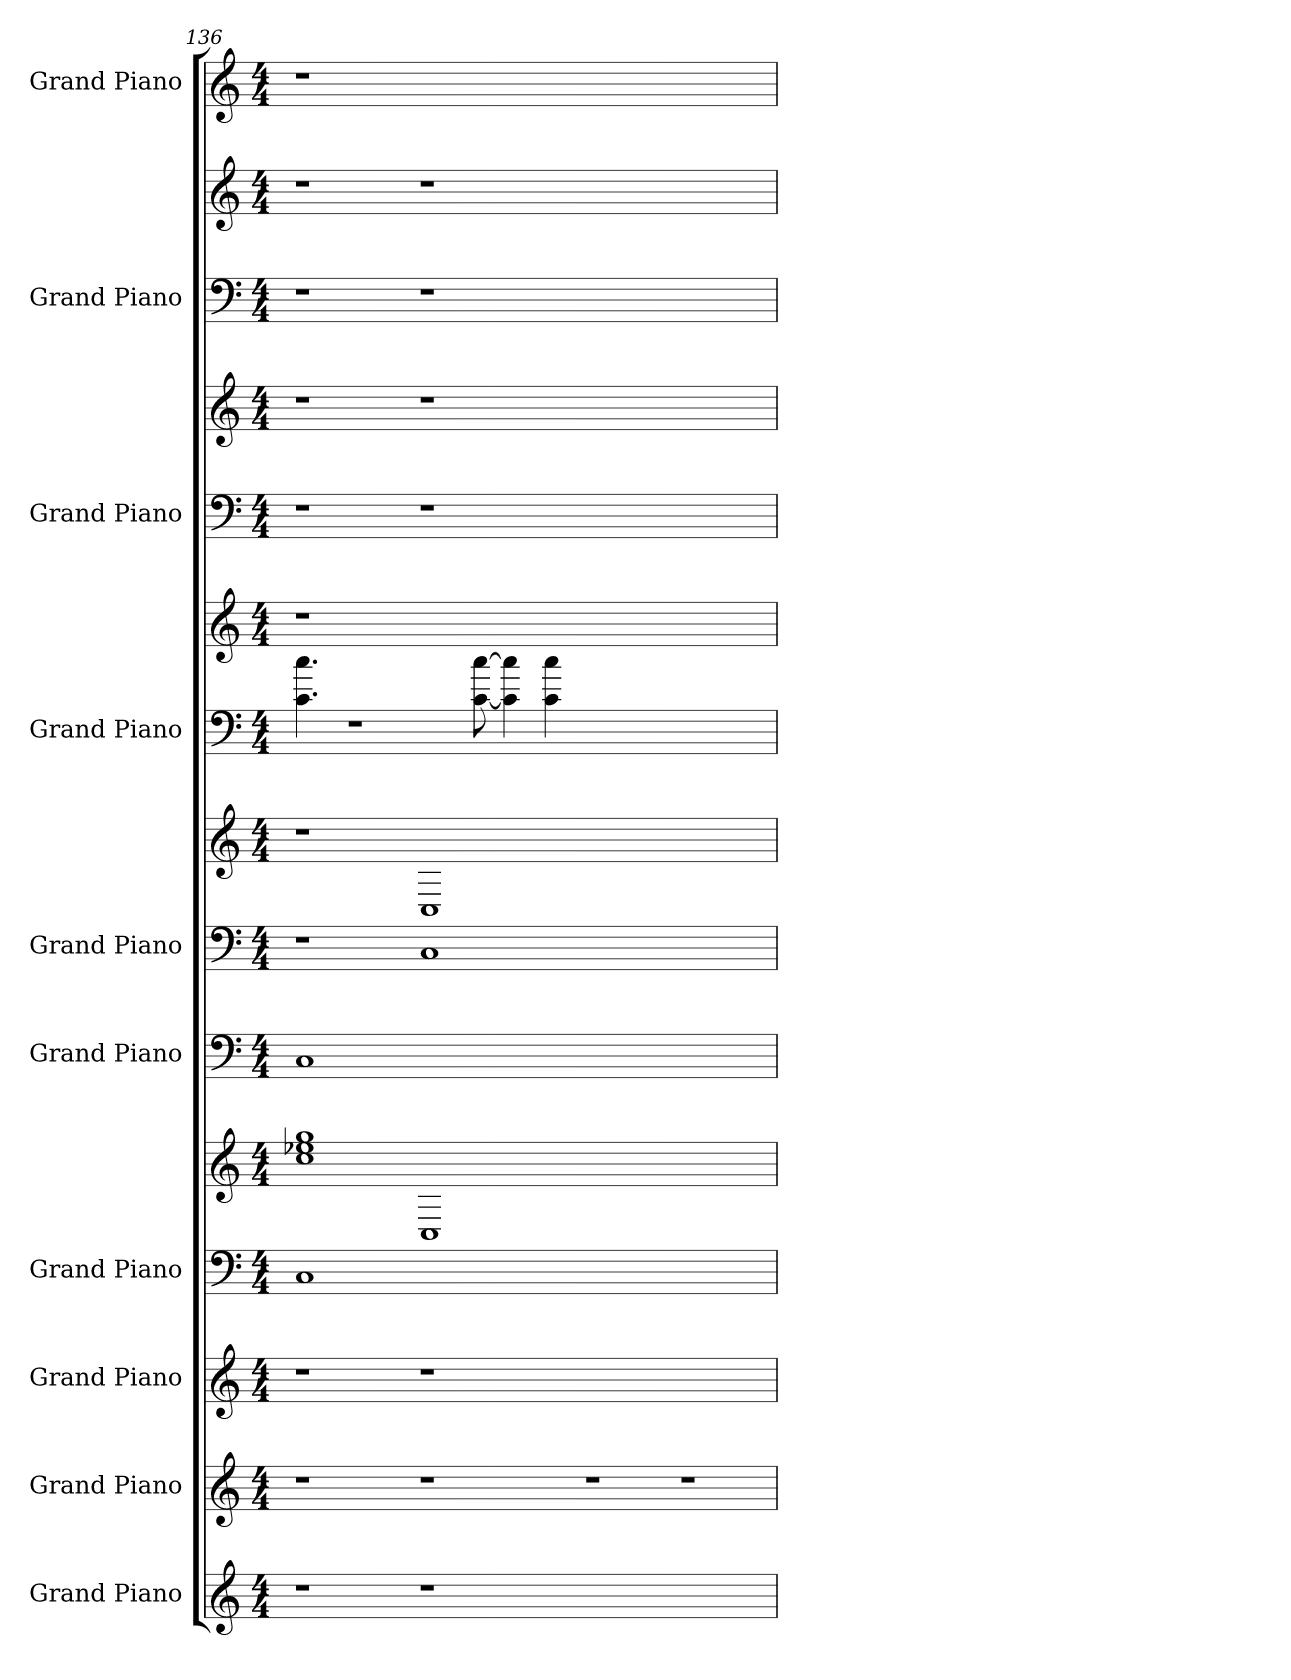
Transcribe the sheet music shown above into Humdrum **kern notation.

**kern	**kern	**kern	**kern	**kern	**kern	**kern	**kern	**kern	**kern	**kern	**kern	**kern	**kern	**kern
*part10	*part9	*part8	*part7	*part7	*part6	*part5	*part5	*part4	*part4	*part3	*part3	*part2	*part2	*part1
*staff15	*staff14	*staff13	*staff12	*staff11	*staff10	*staff9	*staff8	*staff7	*staff6	*staff5	*staff4	*staff3	*staff2	*staff1
*I"Grand Piano	*I"Grand Piano	*I"Grand Piano	*I"Grand Piano	*	*I"Grand Piano	*I"Grand Piano	*	*I"Grand Piano	*	*I"Grand Piano	*	*I"Grand Piano	*	*I"Grand Piano
*clefG2	*clefG2	*clefG2	*clefF4	*clefG2	*clefF4	*clefF4	*clefG2	*clefF4	*clefG2	*clefF4	*clefG2	*clefF4	*clefG2	*clefG2
*k[]	*k[]	*k[]	*k[]	*k[]	*k[]	*k[]	*k[]	*k[]	*k[]	*k[]	*k[]	*k[]	*k[]	*k[]
*C:	*C:	*C:	*C:	*C:	*C:	*C:	*C:	*C:	*C:	*C:	*C:	*C:	*C:	*C:
*M4/4	*M4/4	*M4/4	*M4/4	*M4/4	*M4/4	*M4/4	*M4/4	*M4/4	*M4/4	*M4/4	*M4/4	*M4/4	*M4/4	*M4/4
=136	=136	=136	=136	=136	=136	=136	=136	=136	=136	=136	=136	=136	=136	=136
1r	1r	1r	1C	1cc 1ee-X 1gg	1C	1r	1r	4.c 4.cc	1r	1r	1r	1r	1r	1r
.	.	.	.	.	.	.	.	1r	.	.	.	.	.	.
1r	1r	1r	0.ryy	1C	0.ryy	1C	1C	.	0.ryy	1r	1r	1r	1r	0.ryy
.	.	.	.	.	.	.	.	[8c [8cc	.	.	.	.	.	.
.	.	.	.	.	.	.	.	4c] 4cc]	.	.	.	.	.	.
.	.	.	.	.	.	.	.	4c 4cc	.	.	.	.	.	.
0ryy	1r	0ryy	.	0ryy	.	0ryy	0ryy	0ryy	.	0ryy	0ryy	0ryy	0ryy	.
.	1r	.	.	.	.	.	.	.	.	.	.	.	.	.
=	=	=	=	=	=	=	=	=	=	=	=	=	=	=
*-	*-	*-	*-	*-	*-	*-	*-	*-	*-	*-	*-	*-	*-	*-
